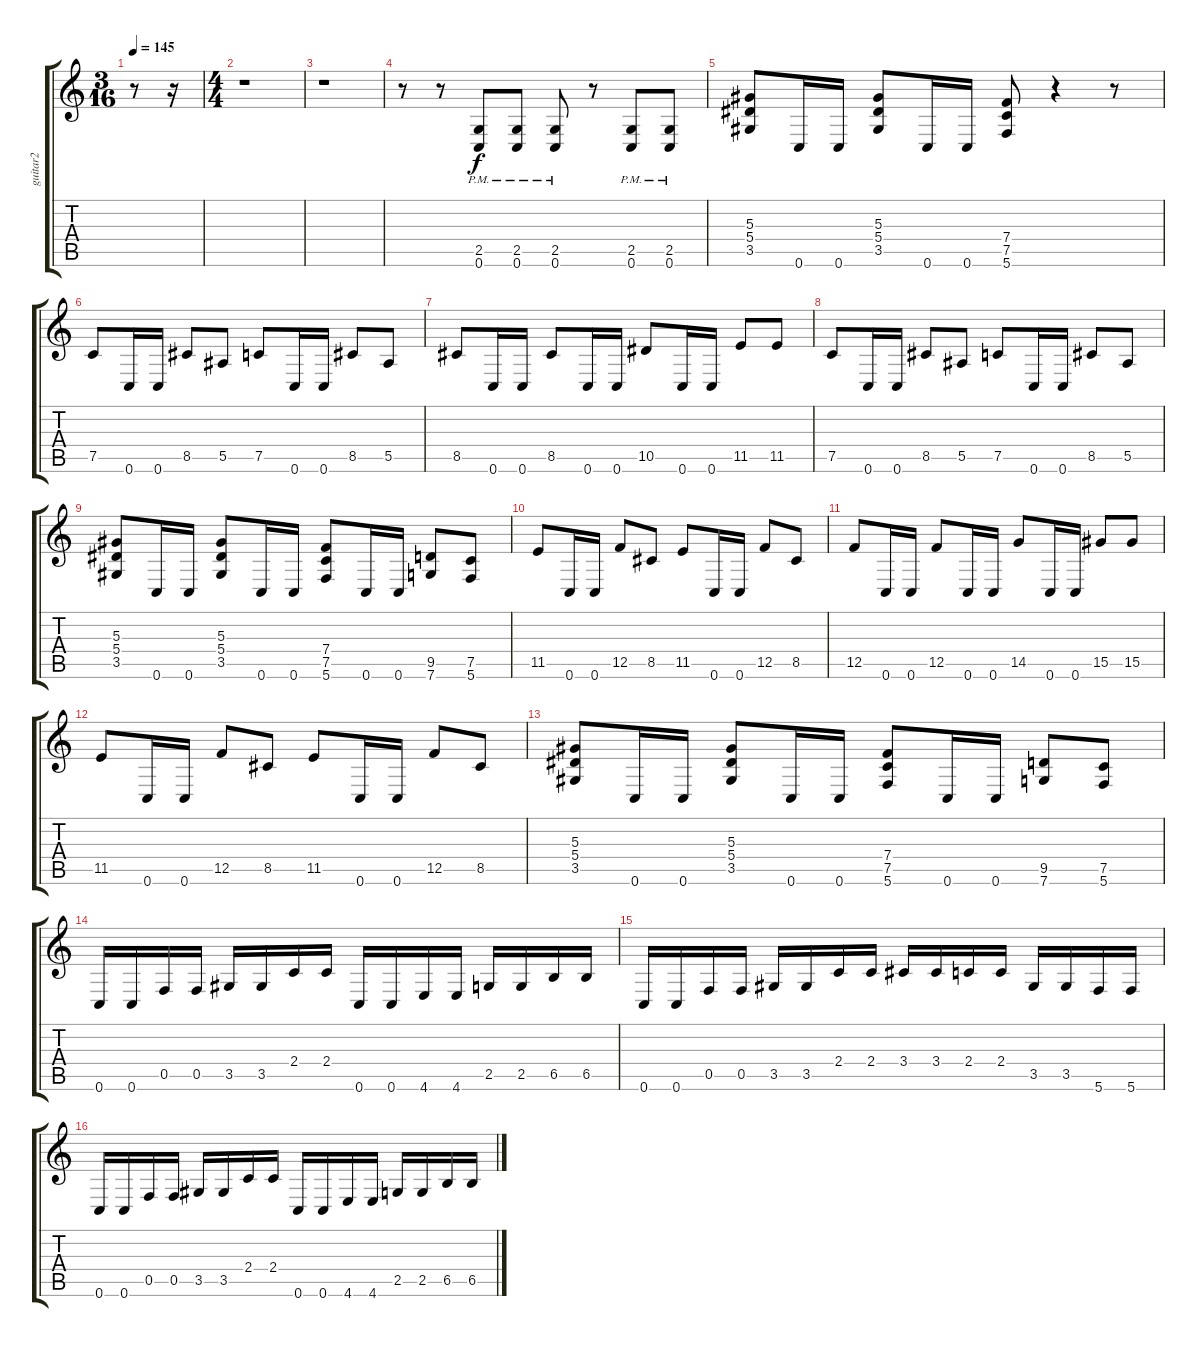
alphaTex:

\track ("guitar2" "guitar2") {instrument overdrivenguitar}
\staff {score tabs}
\tuning (C4 G3 Eb3 Bb2 F2 C2) {hide}
\ts (3 16)
\tempo 145
\clef g2
\ks c
r.8{dy f instrument overdrivenguitar} r.16 |
\ts (4 4)
r.1 |
r.1 |
r.8 r.8 (2.5{pm} 0.6).8 (2.5{pm} 0.6).8 (2.5{pm} 0.6).8 r.8 (2.5{pm} 0.6).8 (2.5{pm} 0.6).8 |
(5.3 5.4 3.5).8 0.6.16 0.6.16 (5.3 5.4 3.5).8 0.6.16 0.6.16 (7.4 7.5 5.6).8 r.4 r.8 |
7.5.8 0.6.16 0.6.16 8.5.8 5.5.8 7.5.8 0.6.16 0.6.16 8.5.8 5.5.8 |
8.5.8 0.6.16 0.6.16 8.5.8 0.6.16 0.6.16 10.5.8 0.6.16 0.6.16 11.5.8 11.5.8 |
7.5.8 0.6.16 0.6.16 8.5.8 5.5.8 7.5.8 0.6.16 0.6.16 8.5.8 5.5.8 |
(5.3 5.4 3.5).8 0.6.16 0.6.16 (5.3 5.4 3.5).8 0.6.16 0.6.16 (7.4 7.5 5.6).8 0.6.16 0.6.16 (9.5 7.6).8 (7.5 5.6).8 |
11.5.8 0.6.16 0.6.16 12.5.8 8.5.8 11.5.8 0.6.16 0.6.16 12.5.8 8.5.8 |
12.5.8 0.6.16 0.6.16 12.5.8 0.6.16 0.6.16 14.5.8 0.6.16 0.6.16 15.5.8 15.5.8 |
11.5.8 0.6.16 0.6.16 12.5.8 8.5.8 11.5.8 0.6.16 0.6.16 12.5.8 8.5.8 |
(5.3 5.4 3.5).8 0.6.16 0.6.16 (5.3 5.4 3.5).8 0.6.16 0.6.16 (7.4 7.5 5.6).8 0.6.16 0.6.16 (9.5 7.6).8 (7.5 5.6).8 |
0.6.16 0.6.16 0.5.16 0.5.16 3.5.16 3.5.16 2.4.16 2.4.16 0.6.16 0.6.16 4.6.16 4.6.16 2.5.16 2.5.16 6.5.16 6.5.16 |
0.6.16 0.6.16 0.5.16 0.5.16 3.5.16 3.5.16 2.4.16 2.4.16 3.4.16 3.4.16 2.4.16 2.4.16 3.5.16 3.5.16 5.6.16 5.6.16 |
0.6.16 0.6.16 0.5.16 0.5.16 3.5.16 3.5.16 2.4.16 2.4.16 0.6.16 0.6.16 4.6.16 4.6.16 2.5.16 2.5.16 6.5.16 6.5.16
